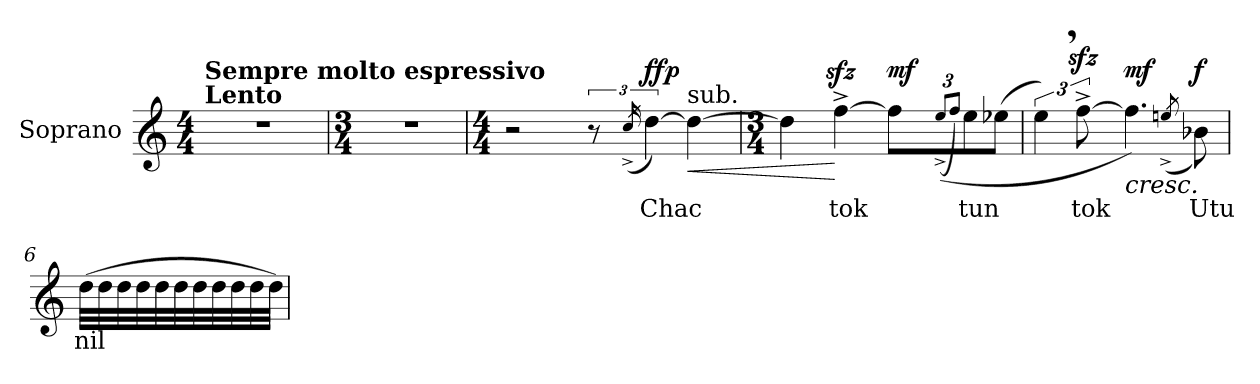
**kern	**text	**dynam
*part1	*part1	*part1
*staff1	*staff1	*staff1
*I"Soprano	*	*
*I'S.	*	*
*clefG2	*	*
*k[]	*	*
*M4/4	*	*
*MM44	*	*
=1	=1	=1
!LO:TX:a:B:t=Lento	!	!
!LO:TX:a:B:t=Sempre molto espressivo	!	!
1r	.	.
=2	=2	=2
*M3/4	*	*
2.r	.	.
=3	=3	=3
*M4/4	*	*
2r	.	.
12r	.	.
(16qcc^/	.	.
!	!LO:LY:b	!LO:DY:a
!	!	!LO:DY:n=1:a
[6dd\)	Chac	ff p
!LO:TX:a:t=sub.	!	!
!	!	!LO:HP:b
4dd\_	.	<
=4	=4	=4
*M3/4	*	*
4dd\]	.	.
!	!LO:LY:b	!
[4ffzz>^\	tok	[
*Xbrackettup	*	*
!	!	!LO:DY:a
12ff\L]	.	mf
((8qee^/L	.	.
8qff/J)	.	.
!	!LO:LY:b	!
12ee\	tun	.
(12ee-X\J	.	.
=5	=5	=5
*brackettup	*	*
6ee,\)	.	.
!	!LO:LY:b	!
[12ffzz>^\	tok	.
!	!	!LO:HP:b
!	!	!LO:DY:n=1:a
4.ff\])	.	< mf
(8qeen^/	.	.
!	!LO:LY:b	!LO:DY:n=2:a
8b-X\)	Utu	f
.	.	[
!!LO:LB:g=z
=6	=6	=6
!	!LO:LY:b	!
(32dd\LLL	nil	.
32dd\	.	.
32dd\	.	.
32dd\	.	.
32dd\	.	.
32dd\	.	.
32dd\	.	.
32dd\	.	.
32dd\	.	.
32dd\	.	.
32dd\JJJ)	.	.
=	=	=
*-	*-	*-
